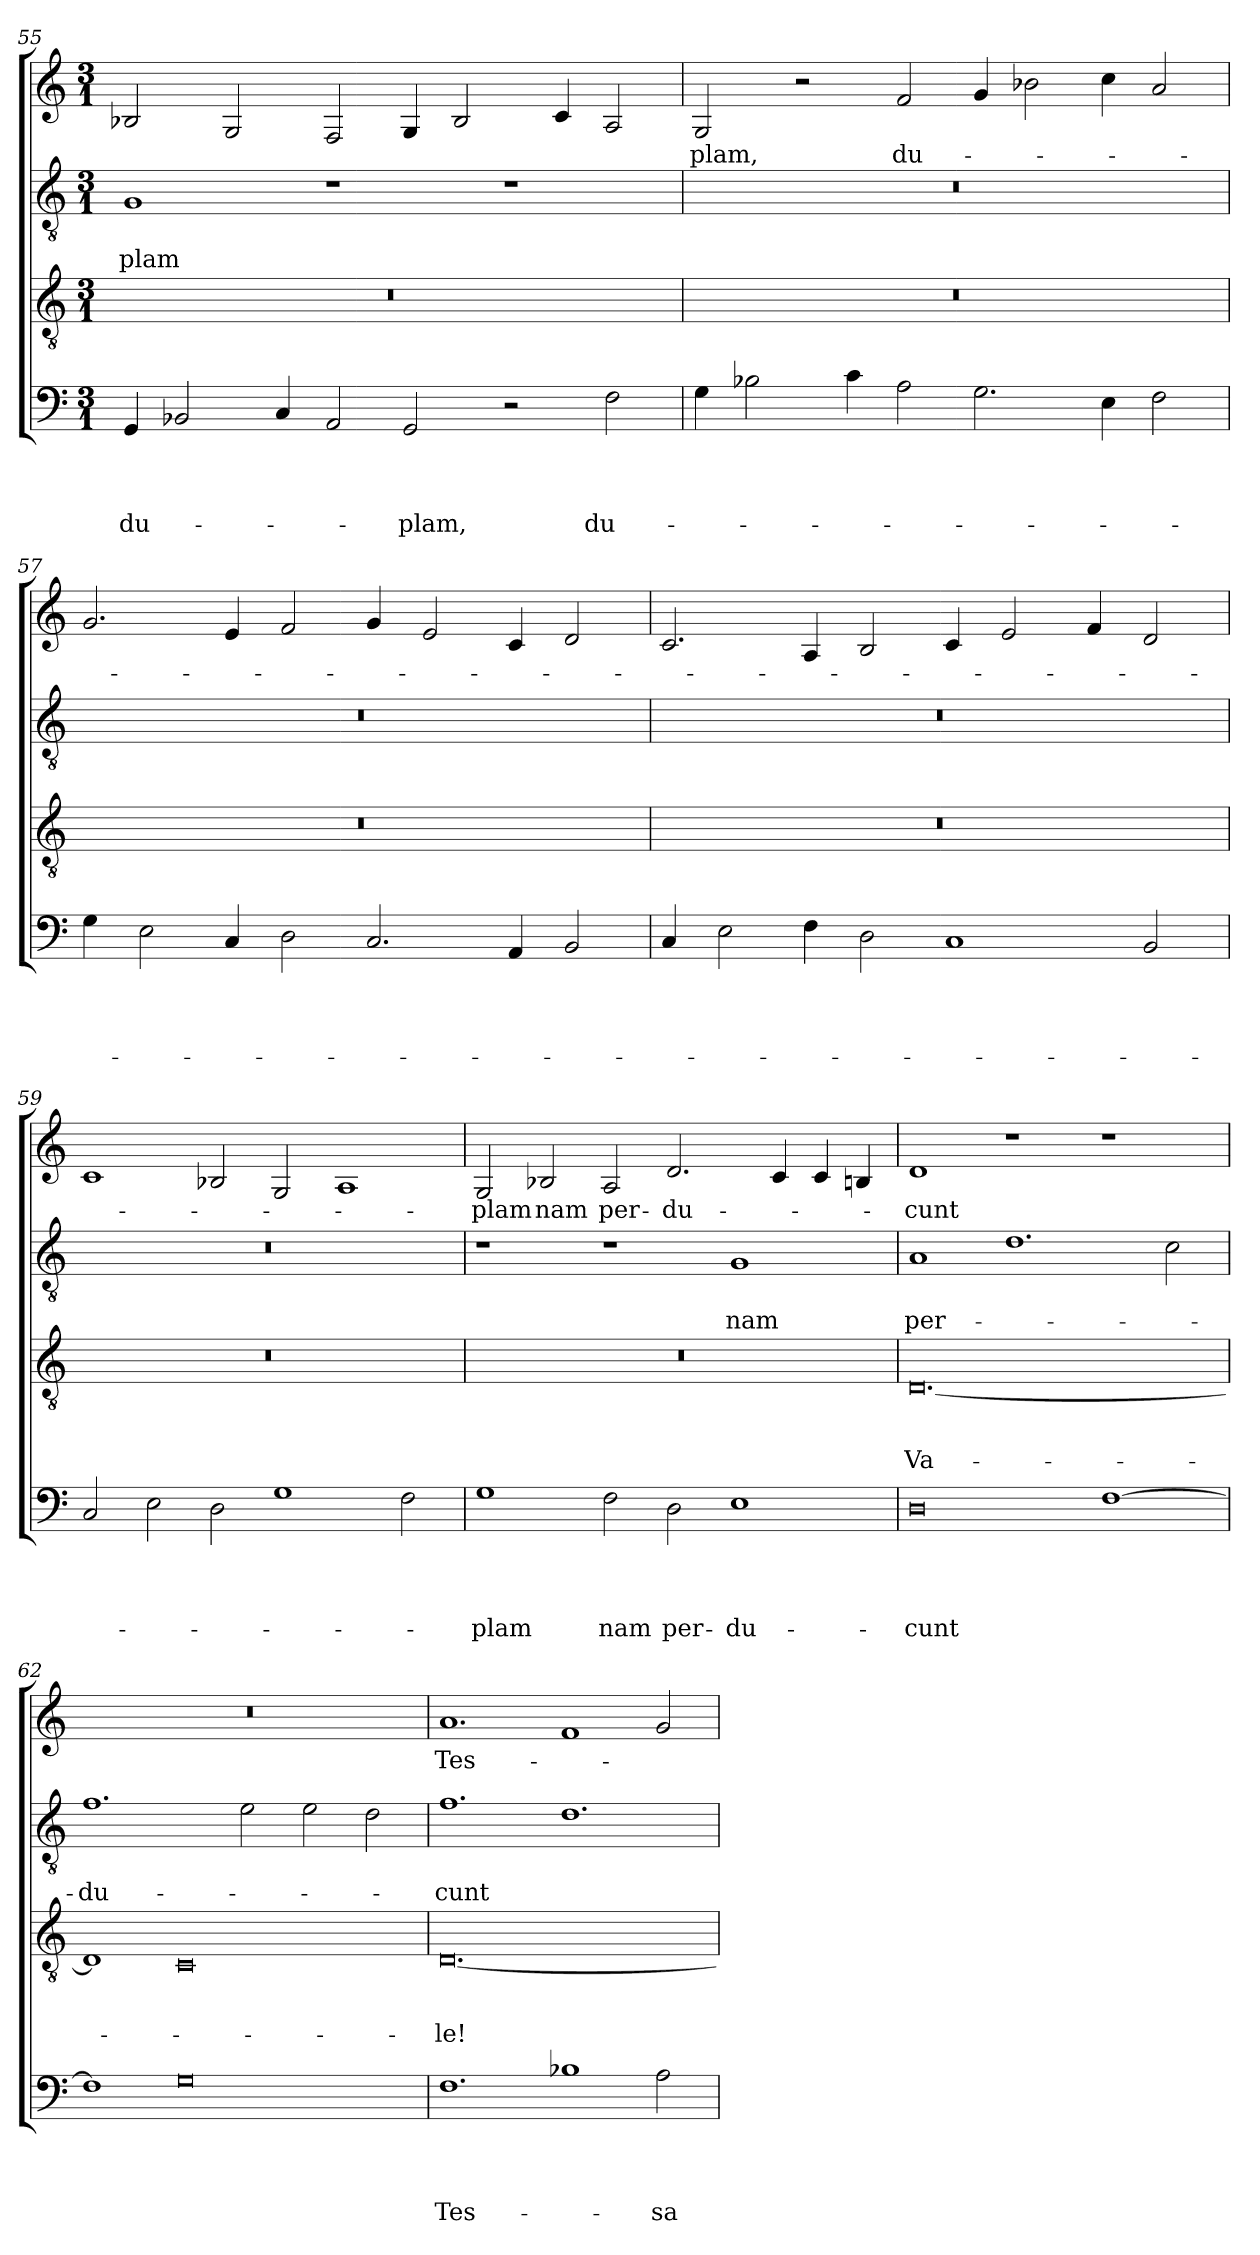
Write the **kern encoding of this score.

**kern	**text	**text	**text	**text	**kern	**text	**text	**text	**kern	**text	**text	**kern	**text
*part4	*part4	*part4	*part4	*part4	*part3	*part3	*part3	*part3	*part2	*part2	*part2	*part1	*part1
*staff4	*staff4	*staff4	*staff4	*staff4	*staff3	*staff3	*staff3	*staff3	*staff2	*staff2	*staff2	*staff1	*staff1
*clefF4	*	*	*	*	*clefGv2	*	*	*	*clefGv2	*	*	*clefG2	*
*k[]	*	*	*	*	*k[]	*	*	*	*k[]	*	*	*k[]	*
*C:	*	*	*	*	*C:	*	*	*	*C:	*	*	*C:	*
*M3/1	*	*	*	*	*M3/1	*	*	*	*M3/1	*	*	*M3/1	*
=55	=55	=55	=55	=55	=55	=55	=55	=55	=55	=55	=55	=55	=55
!	!	!	!	!LO:LY:b	!	!	!	!	!	!	!LO:LY:b	!	!
4GG/	.	.	.	du-	0.r	.	.	.	1G	.	-plam	2B-/	.
2BB-/	.	.	.	.	.	.	.	.	.	.	.	.	.
.	.	.	.	.	.	.	.	.	.	.	.	2G/	.
4C/	.	.	.	.	.	.	.	.	.	.	.	.	.
2AA/	.	.	.	.	.	.	.	.	1r	.	.	2F/	.
!	!	!	!	!LO:LY:b	!	!	!	!	!	!	!	!	!
2GG/	.	.	.	-plam,	.	.	.	.	.	.	.	4G/	.
.	.	.	.	.	.	.	.	.	.	.	.	2B-/	.
2r	.	.	.	.	.	.	.	.	1r	.	.	.	.
.	.	.	.	.	.	.	.	.	.	.	.	4c/	.
!	!	!	!	!LO:LY:b	!	!	!	!	!	!	!	!	!
2F\	.	.	.	du-	.	.	.	.	.	.	.	2A/	.
!!LO:LB:g=z
=56	=56	=56	=56	=56	=56	=56	=56	=56	=56	=56	=56	=56	=56
!	!	!	!	!	!	!	!	!	!	!	!	!	!LO:LY:b
4G\	.	.	.	.	0.r	.	.	.	0.r	.	.	2G/	-plam,
2B-\	.	.	.	.	.	.	.	.	.	.	.	.	.
.	.	.	.	.	.	.	.	.	.	.	.	2r	.
4c\	.	.	.	.	.	.	.	.	.	.	.	.	.
!	!	!	!	!	!	!	!	!	!	!	!	!	!LO:LY:b
2A\	.	.	.	.	.	.	.	.	.	.	.	2f/	du-
2.G\	.	.	.	.	.	.	.	.	.	.	.	4g/	.
.	.	.	.	.	.	.	.	.	.	.	.	2b-\	.
4E\	.	.	.	.	.	.	.	.	.	.	.	4cc\	.
2F\	.	.	.	.	.	.	.	.	.	.	.	2a/	.
=57	=57	=57	=57	=57	=57	=57	=57	=57	=57	=57	=57	=57	=57
4G\	.	.	.	.	0.r	.	.	.	0.r	.	.	2.g/	.
2E\	.	.	.	.	.	.	.	.	.	.	.	.	.
4C/	.	.	.	.	.	.	.	.	.	.	.	4e/	.
2D\	.	.	.	.	.	.	.	.	.	.	.	2f/	.
2.C/	.	.	.	.	.	.	.	.	.	.	.	4g/	.
.	.	.	.	.	.	.	.	.	.	.	.	2e/	.
4AA/	.	.	.	.	.	.	.	.	.	.	.	4c/	.
2BB/	.	.	.	.	.	.	.	.	.	.	.	2d/	.
=58	=58	=58	=58	=58	=58	=58	=58	=58	=58	=58	=58	=58	=58
4C/	.	.	.	.	0.r	.	.	.	0.r	.	.	2.c/	.
2E\	.	.	.	.	.	.	.	.	.	.	.	.	.
4F\	.	.	.	.	.	.	.	.	.	.	.	4A/	.
2D\	.	.	.	.	.	.	.	.	.	.	.	2B/	.
1C	.	.	.	.	.	.	.	.	.	.	.	4c/	.
.	.	.	.	.	.	.	.	.	.	.	.	2e/	.
.	.	.	.	.	.	.	.	.	.	.	.	4f/	.
2BB/	.	.	.	.	.	.	.	.	.	.	.	2d/	.
=59	=59	=59	=59	=59	=59	=59	=59	=59	=59	=59	=59	=59	=59
2C/	.	.	.	.	0.r	.	.	.	0.r	.	.	1c	.
2E\	.	.	.	.	.	.	.	.	.	.	.	.	.
2D\	.	.	.	.	.	.	.	.	.	.	.	2B-/	.
1G	.	.	.	.	.	.	.	.	.	.	.	2G/	.
.	.	.	.	.	.	.	.	.	.	.	.	1A	.
2F\	.	.	.	.	.	.	.	.	.	.	.	.	.
=60	=60	=60	=60	=60	=60	=60	=60	=60	=60	=60	=60	=60	=60
!	!	!	!	!LO:LY:b	!	!	!	!	!	!	!	!	!LO:LY:b
1G	.	.	.	-plam	0.r	.	.	.	1r	.	.	2G/	-plam
!	!	!	!	!	!	!	!	!	!	!	!	!	!LO:LY:b
.	.	.	.	.	.	.	.	.	.	.	.	2B-/	nam
!	!	!	!	!LO:LY:b	!	!	!	!	!	!	!	!	!LO:LY:b
2F\	.	.	.	nam	.	.	.	.	1r	.	.	2A/	per-
!	!	!	!	!LO:LY:b	!	!	!	!	!	!	!	!	!LO:LY:b
2D\	.	.	.	per-	.	.	.	.	.	.	.	2.d/	-du-
!	!	!	!	!LO:LY:b	!	!	!	!	!	!	!LO:LY:b	!	!
1E	.	.	.	-du-	.	.	.	.	1G	.	nam	.	.
.	.	.	.	.	.	.	.	.	.	.	.	4c/	.
.	.	.	.	.	.	.	.	.	.	.	.	4c/	.
.	.	.	.	.	.	.	.	.	.	.	.	4B/	.
!!LO:PB:g=z
=61	=61	=61	=61	=61	=61	=61	=61	=61	=61	=61	=61	=61	=61
!	!	!	!	!LO:LY:b	!	!	!	!LO:LY:b	!	!	!LO:LY:b	!	!LO:LY:b
0D	.	.	.	-cunt	[0.D	.	.	Va-	1A	.	per-	1d	-cunt
.	.	.	.	.	.	.	.	.	1.d	.	.	1r	.
[1F	.	.	.	.	.	.	.	.	.	.	.	1r	.
.	.	.	.	.	.	.	.	.	2c\	.	.	.	.
=62	=62	=62	=62	=62	=62	=62	=62	=62	=62	=62	=62	=62	=62
!	!	!	!	!	!	!	!	!	!	!	!LO:LY:b	!	!
1F]	.	.	.	.	1D]	.	.	.	1.f	.	-du-	0.r	.
0G	.	.	.	.	0C	.	.	.	.	.	.	.	.
.	.	.	.	.	.	.	.	.	2e\	.	.	.	.
.	.	.	.	.	.	.	.	.	2e\	.	.	.	.
.	.	.	.	.	.	.	.	.	2d\	.	.	.	.
=63	=63	=63	=63	=63	=63	=63	=63	=63	=63	=63	=63	=63	=63
!	!	!	!	!LO:LY:b	!	!	!	!LO:LY:b	!	!	!LO:LY:b	!	!LO:LY:b
1.F	.	.	.	Tes-	[0.D	.	.	-le!	1.f	.	-cunt	1.a	Tes-
1B-	.	.	.	.	.	.	.	.	1.d	.	.	1f	.
!	!	!	!	!LO:LY:b	!	!	!	!	!	!	!	!	!
2A\	.	.	.	-sa-	.	.	.	.	.	.	.	2g/	.
=	=	=	=	=	=	=	=	=	=	=	=	=	=
*-	*-	*-	*-	*-	*-	*-	*-	*-	*-	*-	*-	*-	*-
